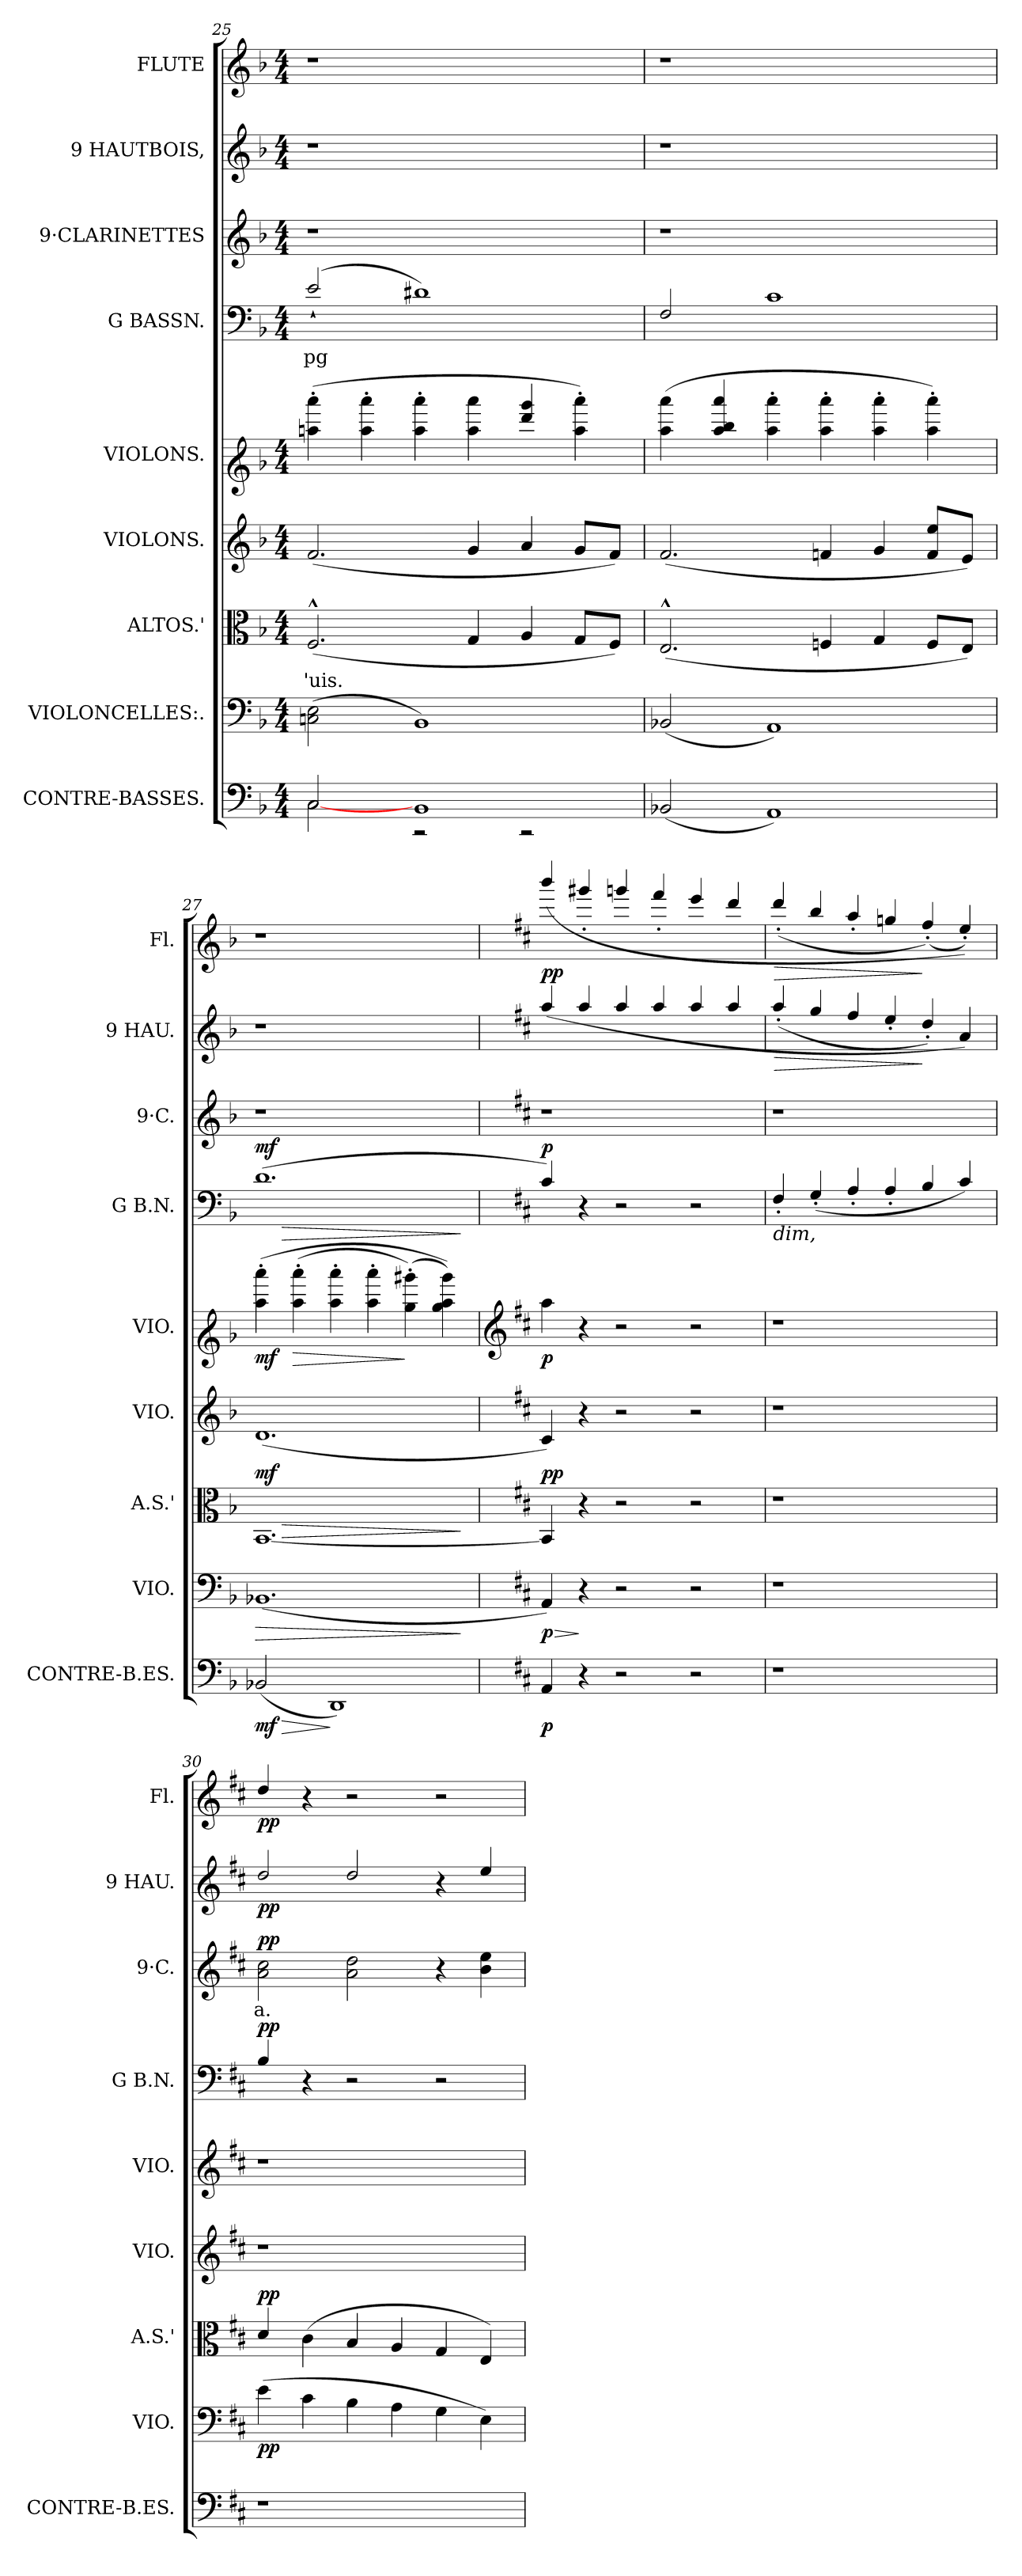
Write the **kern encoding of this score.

**kern	**dynam	**kern	**dynam	**kern	**text	**dynam	**kern	**kern	**dynam	**kern	**text	**dynam	**kern	**text	**dynam	**kern	**dynam	**kern	**dynam
*part9	*part9	*part8	*part8	*part7	*part7	*part7	*part6	*part5	*part5	*part4	*part4	*part4	*part3	*part3	*part3	*part2	*part2	*part1	*part1
*staff9	*staff9	*staff8	*staff8	*staff7	*staff7	*staff7	*staff6	*staff5	*staff5	*staff4	*staff4	*staff4	*staff3	*staff3	*staff3	*staff2	*staff2	*staff1	*staff1
*I"CONTRE-BASSES.	*	*I"VIOLONCELLES:.	*	*I"ALTOS.'	*	*	*I"VIOLONS.	*I"VIOLONS.	*	*I"G BASSN.	*	*	*I"9·CLARINETTES	*	*	*I"9 HAUTBOIS,	*	*I"FLUTE	*
*I'CONTRE-B.ES.	*	*I'VIO.	*	*I'A.S.'	*	*	*I'VIO.	*I'VIO.	*	*I'G B.N.	*	*	*I'9·C.	*	*	*I'9 HAU.	*	*I'Fl.	*
*clefF4	*	*clefF4	*	*clefC3	*	*	*clefG2	*clefG1	*	*clefF4	*	*	*clefG2	*	*	*clefG2	*	*clefG2	*
*k[b-]	*	*k[b-]	*	*k[b-]	*	*	*k[b-]	*k[b-]	*	*k[b-]	*	*	*k[b-]	*	*	*k[b-]	*	*k[b-]	*
*F:	*	*F:	*	*F:	*	*	*F:	*F:	*	*F:	*	*	*F:	*	*	*F:	*	*F:	*
*M4/4	*	*M4/4	*	*M4/4	*	*	*M4/4	*M4/4	*	*M4/4	*	*	*M4/4	*	*	*M4/4	*	*M4/4	*
=25	=25	=25	=25	=25	=25	=25	=25	=25	=25	=25	=25	=25	=25	=25	=25	=25	=25	=25	=25
*^	*	*	*	*	*	*	*	*	*	*	*	*	*	*	*	*	*	*	*
!	!	!	!	!	!	!LO:LY:b:color=#000000	!	!	!	!	!	!	!	!	!	!	!	!	!	!
!	!	!	!	!	!	!	!	!	!	!	!	!LO:LY:a:color=#000000	!	!LO:N:vis=1	!	!	!LO:N:vis=1	!	!LO:N:vis=1	!
2Ci/	[<2Ci\	.	(2Cni\ 2Ei	.	(2.F^^i/	'uis.	.	(2.fi/	(4cccni\' 4cccci'	.	(2e`i/	pg	.	1r	.	.	1r	.	1r	.
.	.	.	.	.	.	.	.	.	4ccci\' 4cccci'	.	.	.	.	.	.	.	.	.	.	.
1BB-i	2r	.	1BB-i)	.	.	.	.	.	4ccci\' 4cccci'	.	1d#Xi)	.	.	.	.	.	.	.	.	.
.	.	.	.	.	4Gi/	.	.	4gi/	4ccci\ 4cccci	.	.	.	.	.	.	.	.	.	.	.
.	2r	.	.	.	4Ai/	.	.	4ai/	4fffi/ 4bbb-i	.	.	.	.	2ryy	.	.	2ryy	.	2ryy	.
.	.	.	.	.	8Gi/L	.	.	8gi/L	4ccci\' 4cccci')	.	.	.	.	.	.	.	.	.	.	.
.	.	.	.	.	8Fi/J)	.	.	8fi/J)	.	.	.	.	.	.	.	.	.	.	.	.
*v	*v	*	*	*	*	*	*	*	*	*	*	*	*	*	*	*	*	*	*	*
=26	=26	=26	=26	=26	=26	=26	=26	=26	=26	=26	=26	=26	=26	=26	=26	=26	=26	=26	=26
!	!	!	!	!	!	!	!	!	!	!	!	!	!LO:N:vis=1	!	!	!LO:N:vis=1	!	!LO:N:vis=1	!
(2BB-Xi/	.	(2BB-Xi/	.	(2.E^^i/	.	.	(2.fi/	(4ccci\ 4cccci	.	2Fi/	.	.	1r	.	.	1r	.	1r	.
.	.	.	.	.	.	.	.	4ccci/ 4dddi 4cccci	.	.	.	.	.	.	.	.	.	.	.
1AAi)	.	1AAi)	.	.	.	.	.	4ccci\' 4cccci'	.	1ci	.	.	.	.	.	.	.	.	.
.	.	.	.	4Fni/	.	.	4fni/	4ccci\' 4cccci'	.	.	.	.	.	.	.	.	.	.	.
.	.	.	.	4Gi/	.	.	4gi/	4ccci\' 4cccci'	.	.	.	.	2ryy	.	.	2ryy	.	2ryy	.
.	.	.	.	8Fi/L	.	.	8fi/ 8eeiL	4ccci\' 4cccci')	.	.	.	.	.	.	.	.	.	.	.
.	.	.	.	8Ei/J)	.	.	8ei/J)	.	.	.	.	.	.	.	.	.	.	.	.
=27	=27	=27	=27	=27	=27	=27	=27	=27	=27	=27	=27	=27	=27	=27	=27	=27	=27	=27	=27
!	!LO:HP:b	!	!LO:HP:b	!	!	!LO:HP:b	!	!	!	!	!	!LO:HP:b	!LO:N:vis=1	!	!	!LO:N:vis=1	!	!LO:N:vis=1	!
(2BB-Xi/	> mf	(1.BB-Xi	> mf mf	[<1.BB-i	.	> mf	(1.di	(4ccci\' 4cccci'	mf	(1.di	.	> mf	1r	.	.	1r	.	1r	.
!	!	!	!	!	!	!	!	!	!LO:HP:b	!	!	!	!	!	!	!	!	!	!
.	.	.	.	.	.	.	.	(4ccci\' 4cccci'	>	.	.	.	.	.	.	.	.	.	.
1DDi)	]	.	.	.	.	.	.	4ccci\' 4cccci'	.	.	.	.	.	.	.	.	.	.	.
.	.	.	.	.	.	.	.	4ccci\' 4cccci'	.	.	.	.	.	.	.	.	.	.	.
.	.	.	.	.	.	.	.	(4bb-i\' 4bbb#Xi')	]	.	.	.	2ryy	.	.	2ryy	.	2ryy	.
.	.	.	.	.	.	.	.	4bb-i\ 4ccci 4bbb#i))	.	.	.	.	.	.	.	.	.	.	.
.	.	.	]	.	.	]	.	.	.	.	.	]	.	.	.	.	.	.	.
!!LO:LB:g=z
=28	=28	=28	=28	=28	=28	=28	=28	=28	=28	=28	=28	=28	=28	=28	=28	=28	=28	=28	=28
*	*	*	*	*	*	*	*	*clefG2	*	*	*	*	*	*	*	*	*	*	*
*k[f#c#]	*	*k[f#c#]	*	*k[f#c#]	*	*	*k[f#c#]	*k[f#c#]	*	*k[f#c#]	*	*	*k[f#c#]	*	*	*k[f#c#]	*	*k[f#c#]	*
*D:	*	*D:	*	*D:	*	*	*D:	*D:	*	*D:	*	*	*D:	*	*	*D:	*	*D:	*
!	!	!	!LO:HP:b	!	!	!	!	!	!	!	!	!	!LO:N:vis=1	!	!	!	!	!	!
4AAi/	p	4AAi/)	> p	4BB-i/]	.	p p	4c#i/)	4aai\	p	4c#i/)	.	p	1r	.	.	(4aai/	.	(4bbbi/	p p
4r	.	4r	]	4r	.	.	4r	4r	.	4r	.	.	.	.	.	4aai/	.	4ggg#X'i/	.
2r	.	2r	.	2r	.	.	2r	2r	.	2r	.	.	.	.	.	4aai/	.	4gggni/	.
.	.	.	.	.	.	.	.	.	.	.	.	.	.	.	.	4aai/	.	4fff#'i/	.
2r	.	2r	.	2r	.	.	2r	2r	.	2r	.	.	2ryy	.	.	4aai/	.	4eeei/	.
.	.	.	.	.	.	.	.	.	.	.	.	.	.	.	.	4aai/	.	4dddi/	.
=29	=29	=29	=29	=29	=29	=29	=29	=29	=29	=29	=29	=29	=29	=29	=29	=29	=29	=29	=29
!	!	!	!	!	!	!	!	!	!	!LO:TX:b:i:t=dim,	!	!	!	!	!	!	!	!	!
!LO:N:vis=1	!	!LO:N:vis=1	!	!LO:N:vis=1	!	!	!LO:N:vis=1	!LO:N:vis=1	!	!	!	!	!LO:N:vis=1	!	!	!	!LO:HP:b	!	!LO:HP:b
1r	.	1r	.	1r	.	.	1r	1r	.	4F#'i/	.	.	1r	.	.	(4aa'i/	>	(4ddd'i/	>
.	.	.	.	.	.	.	.	.	.	(4G'i/	.	.	.	.	.	4ggi/	.	4bbi/	.
.	.	.	.	.	.	.	.	.	.	4A'i/	.	.	.	.	.	4ff#i/	.	4aa'i/	.
.	.	.	.	.	.	.	.	.	.	4A'i/	.	.	.	.	.	4ee'i/	.	4ggni/	.
2ryy	.	2ryy	.	2ryy	.	.	2ryy	2ryy	.	4Bi/	.	.	2ryy	.	.	4dd'i/)	]	(4ff#'i/)	]
.	.	.	.	.	.	.	.	.	.	4c#i/)	.	.	.	.	.	4ai/)	.	4ee'i/))	.
=30	=30	=30	=30	=30	=30	=30	=30	=30	=30	=30	=30	=30	=30	=30	=30	=30	=30	=30	=30
!LO:N:vis=1	!	!	!	!	!	!	!LO:N:vis=1	!LO:N:vis=1	!	!	!	!	!	!	!	!	!	!	!
!	!	!	!	!	!	!	!	!	!	!	!	!	!	!LO:LY:b:color=#000000	!	!	!	!	!
1r	.	(4ei\	pp	4di/	.	pp	1r	1r	.	4Bi/	.	pp	2ai\ 2cc#i	a.	pp	2ddi/	pp	4ddi/	pp
.	.	4c#i\	.	(4c#i\	.	.	.	.	.	4r	.	.	.	.	.	.	.	4r	.
.	.	4Bi\	.	4Bi/	.	.	.	.	.	2r	.	.	2ai\ 2ddi	.	.	2ddi/	.	2r	.
.	.	4Ai\	.	4Ai/	.	.	.	.	.	.	.	.	.	.	.	.	.	.	.
2ryy	.	4Gi\	.	4Gi/	.	.	2ryy	2ryy	.	2r	.	.	4r	.	.	4r	.	2r	.
.	.	4Ei\)	.	4Ei/)	.	.	.	.	.	.	.	.	4bi\ 4eei	.	.	4eei/	.	.	.
=	=	=	=	=	=	=	=	=	=	=	=	=	=	=	=	=	=	=	=
*-	*-	*-	*-	*-	*-	*-	*-	*-	*-	*-	*-	*-	*-	*-	*-	*-	*-	*-	*-
